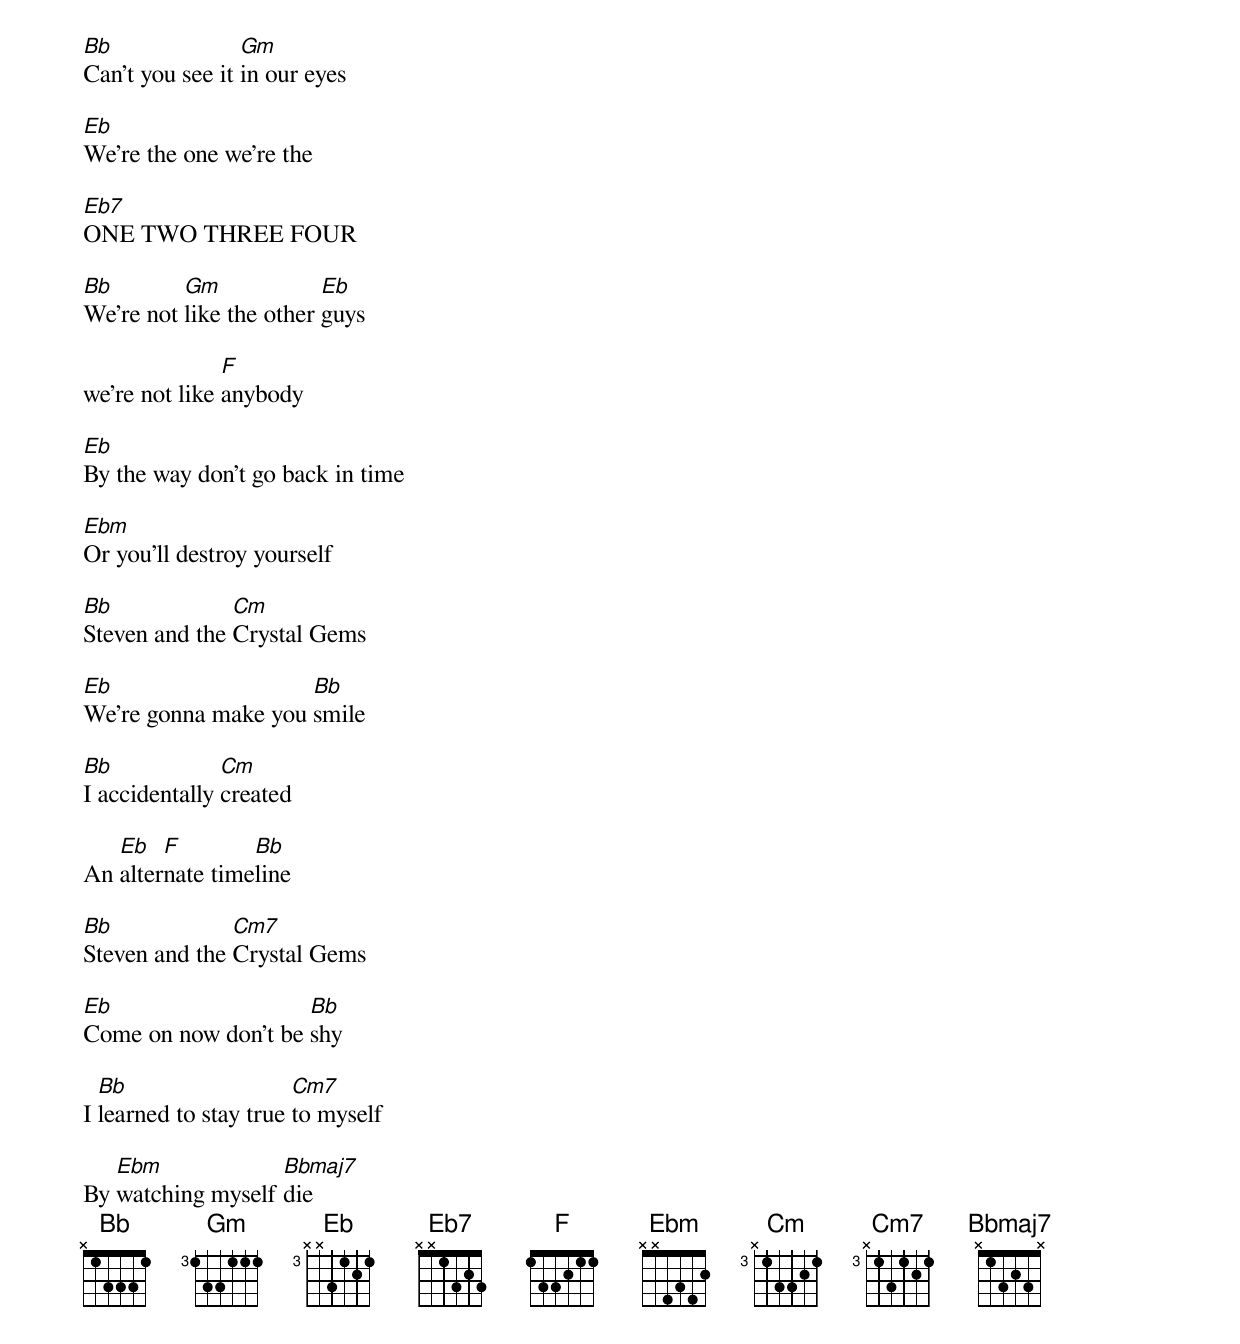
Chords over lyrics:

Bb               Gm
Can't you see it in our eyes

Eb
We're the one we're the

Eb7
ONE TWO THREE FOUR

Bb        Gm             Eb
We're not like the other guys

               F
we're not like anybody

Eb
By the way don't go back in time

Ebm
Or you'll destroy yourself

Bb             Cm
Steven and the Crystal Gems

Eb                   Bb
We're gonna make you smile

Bb             Cm
I accidentally created

   Eb   F        Bb
An alternate timeline

Bb             Cm7
Steven and the Crystal Gems

Eb                   Bb
Come on now don't be shy

  Bb                   Cm7
I learned to stay true to myself

   Ebm             Bbmaj7
By watching myself die
